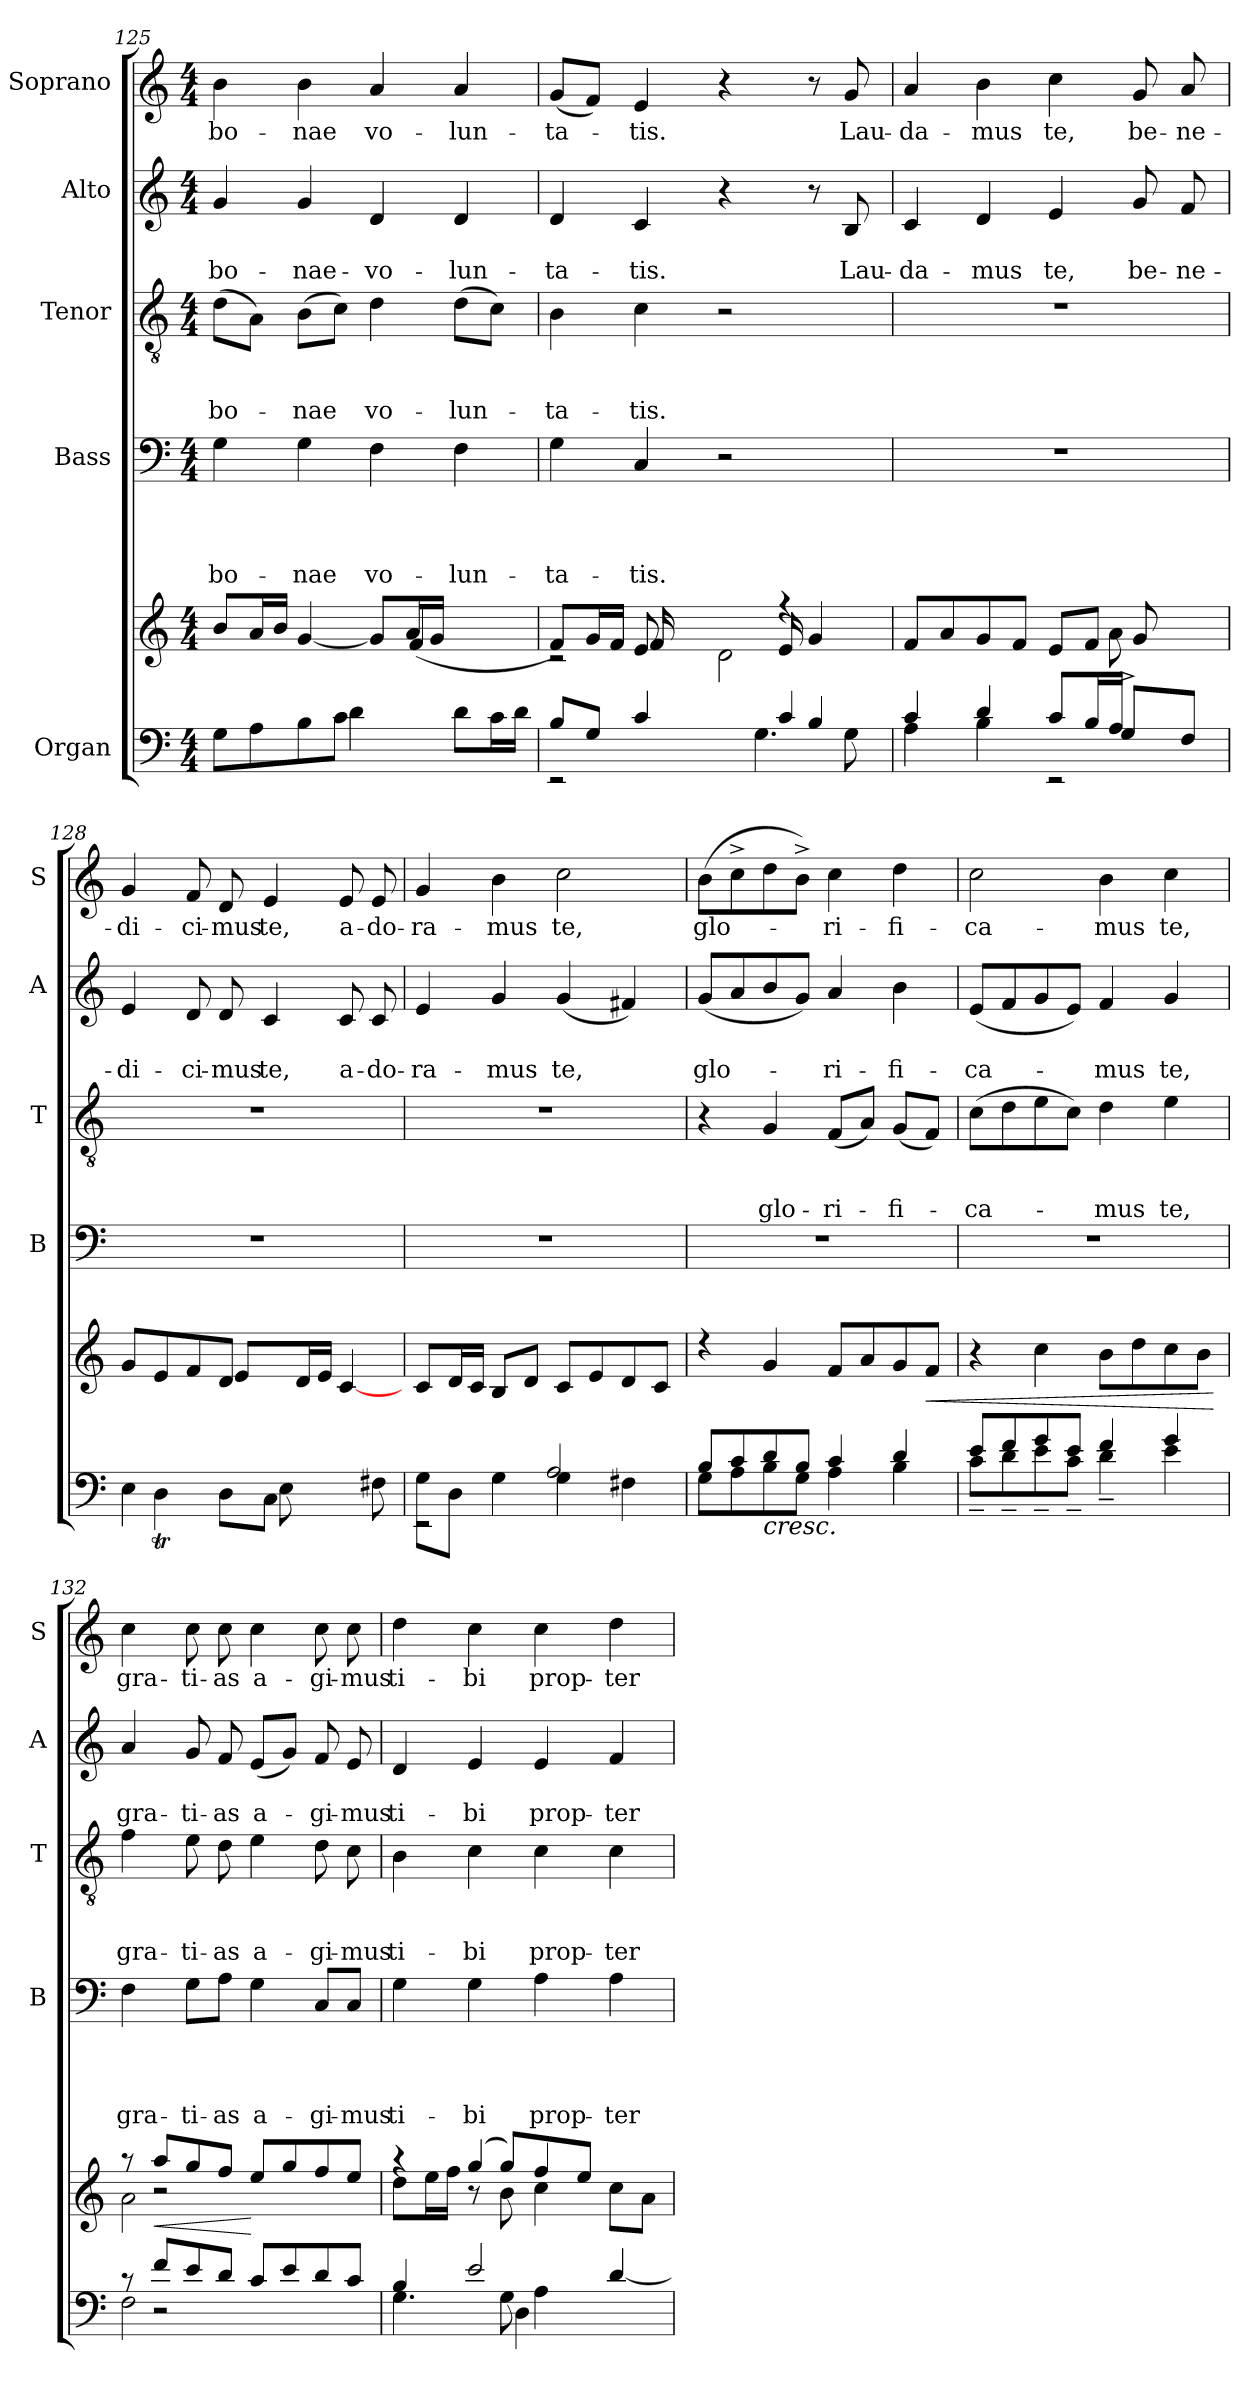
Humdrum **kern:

**kern	**kern	**dynam	**kern	**text	**text	**text	**text	**kern	**text	**text	**text	**kern	**text	**text	**kern	**text
*part5	*part5	*part5	*part4	*part4	*part4	*part4	*part4	*part3	*part3	*part3	*part3	*part2	*part2	*part2	*part1	*part1
*staff6	*staff5	*staff5/6	*staff4	*staff4	*staff4	*staff4	*staff4	*staff3	*staff3	*staff3	*staff3	*staff2	*staff2	*staff2	*staff1	*staff1
*I"Organ	*	*	*I"Bass	*	*	*	*	*I"Tenor	*	*	*	*I"Alto	*	*	*I"Soprano	*
*	*	*	*I'B	*	*	*	*	*I'T	*	*	*	*I'A	*	*	*I'S	*
*clefF4	*clefG2	*	*clefF4	*	*	*	*	*clefGv2	*	*	*	*clefG2	*	*	*clefG2	*
*k[]	*k[]	*	*k[]	*	*	*	*	*k[]	*	*	*	*k[]	*	*	*k[]	*
*C:	*C:	*	*C:	*	*	*	*	*C:	*	*	*	*C:	*	*	*C:	*
*M4/4	*M4/4	*	*M4/4	*	*	*	*	*M4/4	*	*	*	*M4/4	*	*	*M4/4	*
=125	=125	=125	=125	=125	=125	=125	=125	=125	=125	=125	=125	=125	=125	=125	=125	=125
*^	*^	*	*	*	*	*	*	*	*	*	*	*	*	*	*	*
!	!	!	!	!	!	!	!	!	!LO:LY:b	!	!	!	!LO:LY:b	!	!	!LO:LY:b	!	!LO:LY:b
8G\L	4.ryy	8b/L	2ryy	.	4G\	.	.	.	bo-	(>8d\L	.	.	bo-	4g/	.	bo-	4b\	bo-
8A\	.	16a/L	.	.	.	.	.	.	.	8A\J)	.	.	.	.	.	.	.	.
.	.	16b/JJ	.	.	.	.	.	.	.	.	.	.	.	.	.	.	.	.
!	!	!	!	!	!	!	!	!	!LO:LY:b	!	!	!	!LO:LY:b	!	!	!LO:LY:b	!	!LO:LY:b
8B\	.	[<4g/	.	.	4G\	.	.	.	-nae	(>8B\L	.	.	-nae	4g/	.	-nae-	4b\	-nae
8c\J	4d\	.	.	.	.	.	.	.	.	8c\J)	.	.	.	.	.	.	.	.
!	!	!	!	!	!	!	!	!	!LO:LY:b	!	!	!	!LO:LY:b	!	!	!LO:LY:b	!	!LO:LY:b
2ryy	.	8g/L]	8ryy	.	4F\	.	.	.	vo-	4d\	.	.	vo-	4d/	.	-vo-	4a/	vo-
.	8ryy	16a/L	(<4f/	.	.	.	.	.	.	.	.	.	.	.	.	.	.	.
.	.	16g/JJ	.	.	.	.	.	.	.	.	.	.	.	.	.	.	.	.
!	!	!	!	!	!	!	!	!	!LO:LY:b	!	!	!	!LO:LY:b	!	!	!LO:LY:b	!	!LO:LY:b
.	8d\L	8ryy	.	.	4F\	.	.	.	-lun-	(>8d\L	.	.	-lun-	4d/	.	-lun-	4a/	-lun-
.	16c\L	8ryy	8ryy	.	.	.	.	.	.	8c\J)	.	.	.	.	.	.	.	.
.	16d\JJ	.	.	.	.	.	.	.	.	.	.	.	.	.	.	.	.	.
=126	=126	=126	=126	=126	=126	=126	=126	=126	=126	=126	=126	=126	=126	=126	=126	=126	=126	=126
*^	*^	*^	*^	*	*	*	*	*	*	*	*	*	*	*	*	*	*	*
!	!	!	!	!	!	!	!	!	!	!	!	!	!LO:LY:b	!	!	!	!LO:LY:b	!	!	!LO:LY:b	!	!LO:LY:b
8B/L	2rEE	2ryy	2.ryy	8f/L)	2rc	4ryy	2ryy	.	4G\	.	.	.	-ta-	4B\	.	.	-ta-	4d/	.	-ta-	(<8g/L	-ta-
8G/J	.	.	.	16g/L	.	.	.	.	.	.	.	.	.	.	.	.	.	.	.	.	8f/J)	.
.	.	.	.	16f/JJ	.	.	.	.	.	.	.	.	.	.	.	.	.	.	.	.	.	.
!	!	!	!	!	!	!	!	!	!	!	!	!	!LO:LY:b	!	!	!	!LO:LY:b	!	!	!LO:LY:b	!	!LO:LY:b
4c/	.	.	.	8e/	.	16f/	.	.	4C/	.	.	.	-tis.	4c\	.	.	-tis.	4c/	.	-tis.	4e/	-tis.
.	.	.	.	.	.	4.ryy	.	.	.	.	.	.	.	.	.	.	.	.	.	.	.	.
.	.	.	.	2ryy	.	.	.	.	.	.	.	.	.	.	.	.	.	.	.	.	.	.
8ryy	4.ryy	8.ryy	.	.	2d\	.	8.ryy	.	2r	.	.	.	.	2r	.	.	.	4r	.	.	4r	.
4.G\	.	.	.	.	.	.	.	.	.	.	.	.	.	.	.	.	.	.	.	.	.	.
.	.	4c/	.	.	.	16e/	4rff	.	.	.	.	.	.	.	.	.	.	.	.	.	.	.
.	.	.	4B/	.	.	4g/	.	.	.	.	.	.	.	.	.	.	.	8r	.	.	8r	.
!	!	!	!	!	!	!	!	!	!	!	!	!	!	!	!	!	!	!	!	!LO:LY:b	!	!LO:LY:b
.	8G\	.	.	8ryy	.	.	.	.	.	.	.	.	.	.	.	.	.	8B/	.	Lau-	8g/	Lau-
.	.	16ryy	.	.	.	.	16ryy	.	.	.	.	.	.	.	.	.	.	.	.	.	.	.
*	*	*v	*v	*	*	*	*	*	*	*	*	*	*	*	*	*	*	*	*	*	*	*
!!LO:PB:g=z
=127	=127	=127	=127	=127	=127	=127	=127	=127	=127	=127	=127	=127	=127	=127	=127	=127	=127	=127	=127	=127	=127
!	!	!	!	!	!	!	!	!	!	!	!	!	!	!	!	!	!	!	!LO:LY:b	!	!LO:LY:b
*	*	*	*	*v	*v	*v	*	*	*	*	*	*	*	*	*	*	*	*	*	*	*
4c/	4A\	2ryy	8f/L	2ryy	.	1r	.	.	.	.	1r	.	.	.	4c/	.	-da-	4a/	-da-
.	.	.	8a/	.	.	.	.	.	.	.	.	.	.	.	.	.	.	.	.
!	!	!	!	!	!	!	!	!	!	!	!	!	!	!	!	!	!LO:LY:b	!	!LO:LY:b
4d/	4B\	.	8g/	.	.	.	.	.	.	.	.	.	.	.	4d/	.	-mus	4b\	-mus
.	.	.	8f/J	.	.	.	.	.	.	.	.	.	.	.	.	.	.	.	.
!	!	!	!	!	!	!	!	!	!	!	!	!	!	!	!	!	!LO:LY:b	!	!LO:LY:b
8c/L	2rEE	8.ryy	8e/L	8.ryy	.	.	.	.	.	.	.	.	.	.	4e/	.	te,	4cc\	te,
16B/L	.	.	8f/J	.	.	.	.	.	.	.	.	.	.	.	.	.	.	.	.
16A/JJ	.	8G^>/L	.	8a\	.	.	.	.	.	.	.	.	.	.	.	.	.	.	.
!	!	!	!	!	!	!	!	!	!	!	!	!	!	!	!	!	!LO:LY:b	!	!LO:LY:b
4ryy	.	.	8g/	.	.	.	.	.	.	.	.	.	.	.	8g/	.	be-	8g/	be-
.	.	16ryy	.	8ryy	.	.	.	.	.	.	.	.	.	.	.	.	.	.	.
!	!	!	!	!	!	!	!	!	!	!	!	!	!	!	!	!	!LO:LY:b:rj	!	!LO:LY:b:rj
.	.	8F/J	8ryy	.	.	.	.	.	.	.	.	.	.	.	8f/	.	-ne-	8a/	-ne-
.	.	.	.	16ryy	.	.	.	.	.	.	.	.	.	.	.	.	.	.	.
=128	=128	=128	=128	=128	=128	=128	=128	=128	=128	=128	=128	=128	=128	=128	=128	=128	=128	=128	=128
!	!	!	!	!	!	!	!	!	!	!	!	!	!	!	!	!	!LO:LY:b	!	!LO:LY:b
4E\	8ryy	2ryy	8g/L	4.ryy	.	1r	.	.	.	.	1r	.	.	.	4e/	.	-di-	4g/	-di-
.	4DT\	.	8e/	.	.	.	.	.	.	.	.	.	.	.	.	.	.	.	.
!	!	!	!	!	!	!	!	!	!	!	!	!	!	!	!	!	!LO:LY:b	!	!LO:LY:b
2.ryy	.	.	8f/	.	.	.	.	.	.	.	.	.	.	.	8d/	.	-ci-	8f/	-ci-
!	!	!	!	!	!	!	!	!	!	!	!	!	!	!	!	!	!LO:LY:b	!	!LO:LY:b
.	8D\L	.	8d/J	8e/L	.	.	.	.	.	.	.	.	.	.	8d/	.	-mus	8d/	-mus
!	!	!	!	!	!	!	!	!	!	!	!	!	!	!	!	!	!LO:LY:b	!	!LO:LY:b
.	8C\J	8E\	2ryy	8ryy	.	.	.	.	.	.	.	.	.	.	4c/	.	te,	4e/	te,
.	4.ryy	4ryy	.	16d/L	.	.	.	.	.	.	.	.	.	.	.	.	.	.	.
.	.	.	.	16e/JJ	.	.	.	.	.	.	.	.	.	.	.	.	.	.	.
!	!	!	!	!	!	!	!	!	!	!	!	!	!	!	!	!	!LO:LY:b	!	!LO:LY:b
.	.	.	.	[<4c/	.	.	.	.	.	.	.	.	.	.	8c/	.	a-	8e/	a-
!	!	!	!	!	!	!	!	!	!	!	!	!	!	!	!	!	!LO:LY:b	!	!LO:LY:b
.	.	8F#X\	.	.	.	.	.	.	.	.	.	.	.	.	8c/	.	-do-	8e/	-do-
*	*	*	*v	*v	*	*	*	*	*	*	*	*	*	*	*	*	*	*	*
=129	=129	=129	=129	=129	=129	=129	=129	=129	=129	=129	=129	=129	=129	=129	=129	=129	=129	=129
!	!	!	!	!	!	!	!	!	!	!	!	!	!	!	!	!LO:LY:b	!	!LO:LY:b
*	*v	*v	*	*	*	*	*	*	*	*	*	*	*	*	*	*	*	*
8G\L	2rEE	8c/L	.	1r	.	.	.	.	1r	.	.	.	4e/	.	-ra-	4g/	-ra-
8D\J	.	16d/L	.	.	.	.	.	.	.	.	.	.	.	.	.	.	.
.	.	16c/JJ	.	.	.	.	.	.	.	.	.	.	.	.	.	.	.
!	!	!	!	!	!	!	!	!	!	!	!	!	!	!	!LO:LY:b	!	!LO:LY:b
4G\	.	8B/L	.	.	.	.	.	.	.	.	.	.	4g/	.	-mus	4b\	-mus
.	.	8d/J	.	.	.	.	.	.	.	.	.	.	.	.	.	.	.
!	!	!	!	!	!	!	!	!	!	!	!	!	!	!	!LO:LY:b	!	!LO:LY:b
4G\	2A/	8c/L	.	.	.	.	.	.	.	.	.	.	(<4g/	.	te,	2cc\	te,
.	.	8e/	.	.	.	.	.	.	.	.	.	.	.	.	.	.	.
4F#X\	.	8d/	.	.	.	.	.	.	.	.	.	.	4f#X/)	.	.	.	.
.	.	8c/J	.	.	.	.	.	.	.	.	.	.	.	.	.	.	.
=130	=130	=130	=130	=130	=130	=130	=130	=130	=130	=130	=130	=130	=130	=130	=130	=130	=130
!	!	!	!	!	!	!	!	!	!	!	!	!	!	!	!LO:LY:b	!	!LO:LY:b
8G\L	8B/L	4rcc	.	1r	.	.	.	.	4r	.	.	.	(<8g/L	.	glo-	(>8b\L	glo-
8A\	8c/	.	[	.	.	.	.	.	.	.	.	.	8a/	.	.	8cc^>\	.
!	!	!	!LO:HP:b=2	!	!	!	!	!	!	!	!	!LO:LY:b	!	!	!	!	!
8B\	8d/	4g/	<	.	.	.	.	.	4G/	.	.	glo-	8b/	.	.	8dd\	.
8G\J	8B/J	.	.	.	.	.	.	.	.	.	.	.	8g/J)	.	.	8b^>\J)	.
!	!	!	!	!	!	!	!	!	!	!	!	!LO:LY:b	!	!	!LO:LY:b	!	!LO:LY:b
4c/	4A\	8f/L	.	.	.	.	.	.	(<8F/L	.	.	-ri-	4a/	.	-ri-	4cc\	-ri-
.	.	8a/	.	.	.	.	.	.	8A/J)	.	.	.	.	.	.	.	.
!	!	!	!	!	!	!	!	!	!	!	!	!LO:LY:b	!	!	!LO:LY:b	!	!LO:LY:b
4B\	4d/	8g/	.	.	.	.	.	.	(<8G/L	.	.	-fi-	4b\	.	-fi-	4dd\	-fi-
!	!	!	!LO:HP:b	!	!	!	!	!	!	!	!	!	!	!	!	!	!
.	.	8f/J	<	.	.	.	.	.	8F/J)	.	.	.	.	.	.	.	.
=131	=131	=131	=131	=131	=131	=131	=131	=131	=131	=131	=131	=131	=131	=131	=131	=131	=131
!	!	!	!	!	!	!	!	!	!	!	!	!LO:LY:b	!	!	!LO:LY:b	!	!LO:LY:b
8e/L	8c~<\L	4r	.	1r	.	.	.	.	(>8c\L	.	.	-ca-	(<8e/L	.	-ca-	2cc\	-ca-
8f/	8d~<\	.	.	.	.	.	.	.	8d\	.	.	.	8f/	.	.	.	.
8g/	8e~<\	4cc\	.	.	.	.	.	.	8e\	.	.	.	8g/	.	.	.	.
8e/J	8c~<\J	.	.	.	.	.	.	.	8c\J)	.	.	.	8e/J)	.	.	.	.
!	!	!	!	!	!	!	!	!	!	!	!	!LO:LY:b	!	!	!LO:LY:b	!	!LO:LY:b
4f/	4d~<\	8b\L	.	.	.	.	.	.	4d\	.	.	-mus	4f/	.	-mus	4b\	-mus
.	.	8dd\	.	.	.	.	.	.	.	.	.	.	.	.	.	.	.
!	!	!	!	!	!	!	!	!	!	!	!	!LO:LY:b	!	!	!LO:LY:b	!	!LO:LY:b
4e~<\	4g/	8cc\	.	.	.	.	.	.	4e\	.	.	te,	4g/	.	te,	4cc\	te,
.	.	8b\J	.	.	.	.	.	.	.	.	.	.	.	.	.	.	.
*v	*v	*	*	*	*	*	*	*	*	*	*	*	*	*	*	*	*
.	.	[	.	.	.	.	.	.	.	.	.	.	.	.	.	.
=132	=132	=132	=132	=132	=132	=132	=132	=132	=132	=132	=132	=132	=132	=132	=132	=132
*^	*^	*	*	*	*	*	*	*	*	*	*	*	*	*	*	*
*	*^	*	*^	*	*	*	*	*	*	*	*	*	*	*	*	*	*	*
!	!	!	!	!	!	!	!	!	!	!	!LO:LY:b	!	!	!	!LO:LY:b	!	!	!LO:LY:b	!	!LO:LY:b
2F\	8rc	8ryy	2a\	8raa	8ryy	.	4F\	.	.	.	gra-	4f\	.	.	gra-	4a/	.	gra-	4cc\	gra-
!	!	!	!	!	!	!LO:HP:b	!	!	!	!	!	!	!	!	!	!	!	!	!	!
.	8f/L	2r	.	8aa/L	2r	<	.	.	.	.	.	.	.	.	.	.	.	.	.	.
!	!	!	!	!	!	!	!	!	!	!	!LO:LY:b	!	!	!	!LO:LY:b	!	!	!LO:LY:b	!	!LO:LY:b
.	8e/	.	.	8gg/	.	.	8G\L	.	.	.	-ti-	8e\	.	.	-ti-	8g/	.	-ti-	8cc\	-ti-
!	!	!	!	!	!	!	!	!	!	!	!LO:LY:b	!	!	!	!LO:LY:b	!	!	!LO:LY:b	!	!LO:LY:b
.	8d/J	.	.	8ff/J	.	.	8A\J	.	.	.	-as	8d\	.	.	-as	8f/	.	-as	8cc\	-as
!	!	!	!	!	!	!	!	!	!	!	!LO:LY:b	!	!	!	!LO:LY:b	!	!	!LO:LY:b	!	!LO:LY:b
2ryy	8c/L	.	2ryy	8ee/L	.	[	4G\	.	.	.	a-	4e\	.	.	a-	(<8e/L	.	a-	4cc\	a-
.	8e/	4.ryy	.	8gg/	4.ryy	.	.	.	.	.	.	.	.	.	.	8g/J)	.	.	.	.
!	!	!	!	!	!	!	!	!	!	!	!LO:LY:b	!	!	!	!LO:LY:b	!	!	!LO:LY:b	!	!LO:LY:b
.	8d/	.	.	8ff/	.	.	8C/L	.	.	.	-gi-	8d\	.	.	-gi-	8f/	.	-gi-	8cc\	-gi-
!	!	!	!	!	!	!	!	!	!	!	!LO:LY:b	!	!	!	!LO:LY:b	!	!	!LO:LY:b	!	!LO:LY:b
.	8c/J	.	.	8ee/J	.	.	8C/J	.	.	.	-mus	8c\	.	.	-mus	8e/	.	-mus	8cc\	-mus
!!LO:LB:g=z
=133	=133	=133	=133	=133	=133	=133	=133	=133	=133	=133	=133	=133	=133	=133	=133	=133	=133	=133	=133	=133
*	*	*	*	*	*^	*	*	*	*	*	*	*	*	*	*	*	*	*	*	*
!	!	!	!	!	!	!	!	!	!	!	!	!LO:LY:b	!	!	!	!LO:LY:b	!	!	!LO:LY:b	!	!LO:LY:b
4B/	4.G\	4.ryy	8dd\L	4raa	4.ryy	2ryy	.	4G\	.	.	.	ti-	4B\	.	.	ti-	4d/	.	ti-	4dd\	ti-
.	.	.	16ee\L	.	.	.	.	.	.	.	.	.	.	.	.	.	.	.	.	.	.
.	.	.	16ff\JJ	.	.	.	.	.	.	.	.	.	.	.	.	.	.	.	.	.	.
!	!	!	!	!	!	!	!	!	!	!	!	!LO:LY:b	!	!	!	!LO:LY:b	!	!	!LO:LY:b	!	!LO:LY:b
2e/	.	.	8ra	(4gg/	.	.	.	4G\	.	.	.	-bi	4c\	.	.	-bi	4e/	.	-bi	4cc\	-bi
.	8G\	4D\	8b\	.	8gg/L)	.	.	.	.	.	.	.	.	.	.	.	.	.	.	.	.
!	!	!	!	!	!	!	!	!	!	!	!	!LO:LY:b	!	!	!	!LO:LY:b	!	!	!LO:LY:b	!	!LO:LY:b
.	4A\	.	16ryy	4cc\	8ryy	4ff/	.	4A\	.	.	.	prop-	4c\	.	.	prop-	4e/	.	prop-	4cc\	prop-
.	.	.	4..ryy	.	.	.	.	.	.	.	.	.	.	.	.	.	.	.	.	.	.
.	.	4.ryy	.	.	8ee/J	.	.	.	.	.	.	.	.	.	.	.	.	.	.	.	.
!	!	!	!	!	!	!	!	!	!	!	!	!LO:LY:b	!	!	!	!LO:LY:b	!	!	!LO:LY:b	!	!LO:LY:b
4ryy	[>4d/	.	.	4ryy	8cc\L	4ryy	.	4A\	.	.	.	-ter	4c\	.	.	-ter	4f/	.	-ter	4dd\	-ter
.	.	.	.	.	8a\J	.	.	.	.	.	.	.	.	.	.	.	.	.	.	.	.
*v	*v	*v	*	*	*	*	*	*	*	*	*	*	*	*	*	*	*	*	*	*	*
*	*v	*v	*v	*v	*	*	*	*	*	*	*	*	*	*	*	*	*	*	*
=	=	=	=	=	=	=	=	=	=	=	=	=	=	=	=	=
*-	*-	*-	*-	*-	*-	*-	*-	*-	*-	*-	*-	*-	*-	*-	*-	*-
